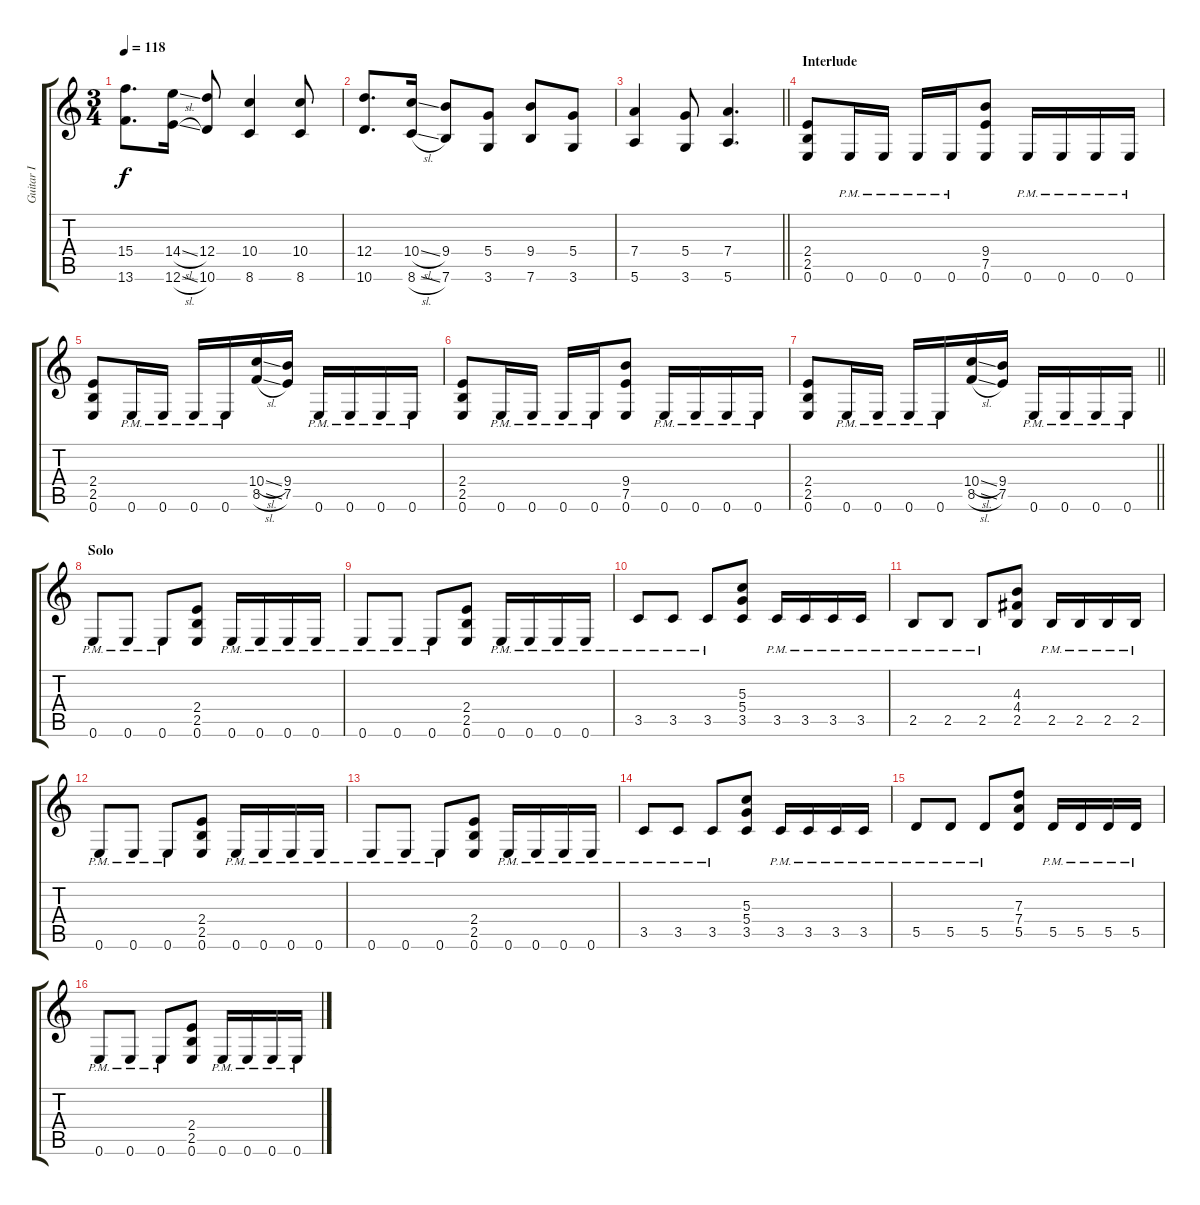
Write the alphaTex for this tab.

\track ("Guitar I" "Guitar I") {instrument overdrivenguitar}
\staff {score tabs}
\tuning (E4 B3 G3 D3 A2 E2) {hide}
\ts (3 4)
\tempo 118
\clef g2
\ks c
(15.4 13.6).8{d dy f} (14.4{sl} 12.6{sl}).16 (12.4 10.6).8 (10.4 8.6).4 (10.4 8.6).8 |
(12.4 10.6).8{d} (10.4{sl} 8.6{sl}).16 (9.4 7.6).8 (5.4 3.6).8 (9.4 7.6).8 (5.4 3.6).8 |
\barLineRight lightlight
(7.4 5.6).4 (5.4 3.6).8 (7.4 5.6).4{d} |
\section ("" "Interlude")
(2.4 2.5 0.6).8 0.6{pm}.16 0.6{pm}.16 0.6{pm}.16 0.6{pm}.16 (9.4 7.5 0.6).8 0.6{pm}.16 0.6{pm}.16 0.6{pm}.16 0.6{pm}.16 |
(2.4 2.5 0.6).8 0.6{pm}.16 0.6{pm}.16 0.6{pm}.16 0.6{pm}.16 (10.4{sl} 8.5{sl}).16 (9.4 7.5).16 0.6{pm}.16 0.6{pm}.16 0.6{pm}.16 0.6{pm}.16 |
(2.4 2.5 0.6).8 0.6{pm}.16 0.6{pm}.16 0.6{pm}.16 0.6{pm}.16 (9.4 7.5 0.6).8 0.6{pm}.16 0.6{pm}.16 0.6{pm}.16 0.6{pm}.16 |
\barLineRight lightlight
(2.4 2.5 0.6).8 0.6{pm}.16 0.6{pm}.16 0.6{pm}.16 0.6{pm}.16 (10.4{sl} 8.5{sl}).16 (9.4 7.5).16 0.6{pm}.16 0.6{pm}.16 0.6{pm}.16 0.6{pm}.16 |
\section ("" "Solo")
0.6{pm}.8 0.6{pm}.8 0.6{pm}.8 (2.4 2.5 0.6).8 0.6{pm}.16 0.6{pm}.16 0.6{pm}.16 0.6{pm}.16 |
0.6{pm}.8 0.6{pm}.8 0.6{pm}.8 (2.4 2.5 0.6).8 0.6{pm}.16 0.6{pm}.16 0.6{pm}.16 0.6{pm}.16 |
3.5{pm}.8 3.5{pm}.8 3.5{pm}.8 (5.3 5.4 3.5).8 3.5{pm}.16 3.5{pm}.16 3.5{pm}.16 3.5{pm}.16 |
2.5{pm}.8 2.5{pm}.8 2.5{pm}.8 (4.3 4.4 2.5).8 2.5{pm}.16 2.5{pm}.16 2.5{pm}.16 2.5{pm}.16 |
0.6{pm}.8 0.6{pm}.8 0.6{pm}.8 (2.4 2.5 0.6).8 0.6{pm}.16 0.6{pm}.16 0.6{pm}.16 0.6{pm}.16 |
0.6{pm}.8 0.6{pm}.8 0.6{pm}.8 (2.4 2.5 0.6).8 0.6{pm}.16 0.6{pm}.16 0.6{pm}.16 0.6{pm}.16 |
3.5{pm}.8 3.5{pm}.8 3.5{pm}.8 (5.3 5.4 3.5).8 3.5{pm}.16 3.5{pm}.16 3.5{pm}.16 3.5{pm}.16 |
5.5{pm}.8 5.5{pm}.8 5.5{pm}.8 (7.3 7.4 5.5).8 5.5{pm}.16 5.5{pm}.16 5.5{pm}.16 5.5{pm}.16 |
0.6{pm}.8 0.6{pm}.8 0.6{pm}.8 (2.4 2.5 0.6).8 0.6{pm}.16 0.6{pm}.16 0.6{pm}.16 0.6{pm}.16
